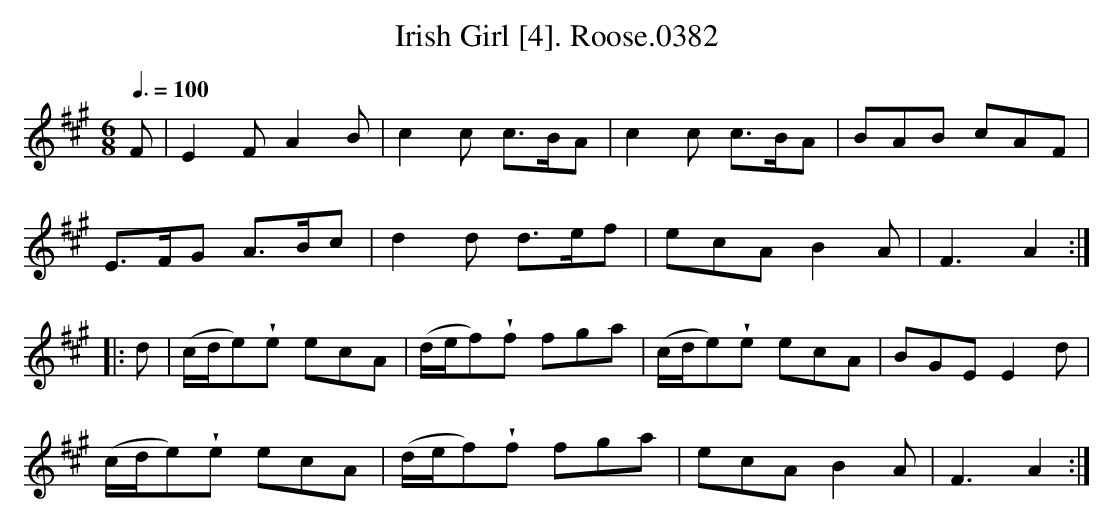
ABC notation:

X:1
T:Irish Girl [4]. Roose.0382
M:6/8
L:1/8
Q:3/8=100
K:A
F|E2FA2B|c2c c>BA|c2c c>BA|BAB cAF|
E>FG A>Bc|d2d d>ef|ecA B2A|F3A2:|
|:d|(c/d/e)!wedge!e ecA|(d/e/f)!wedge!f fga|(c/d/e)!wedge!e ecA|BGE E2 d|
(c/d/e)!wedge!e ecA| (d/e/f)!wedge!f fga|ecA B2A|F3A2:|
